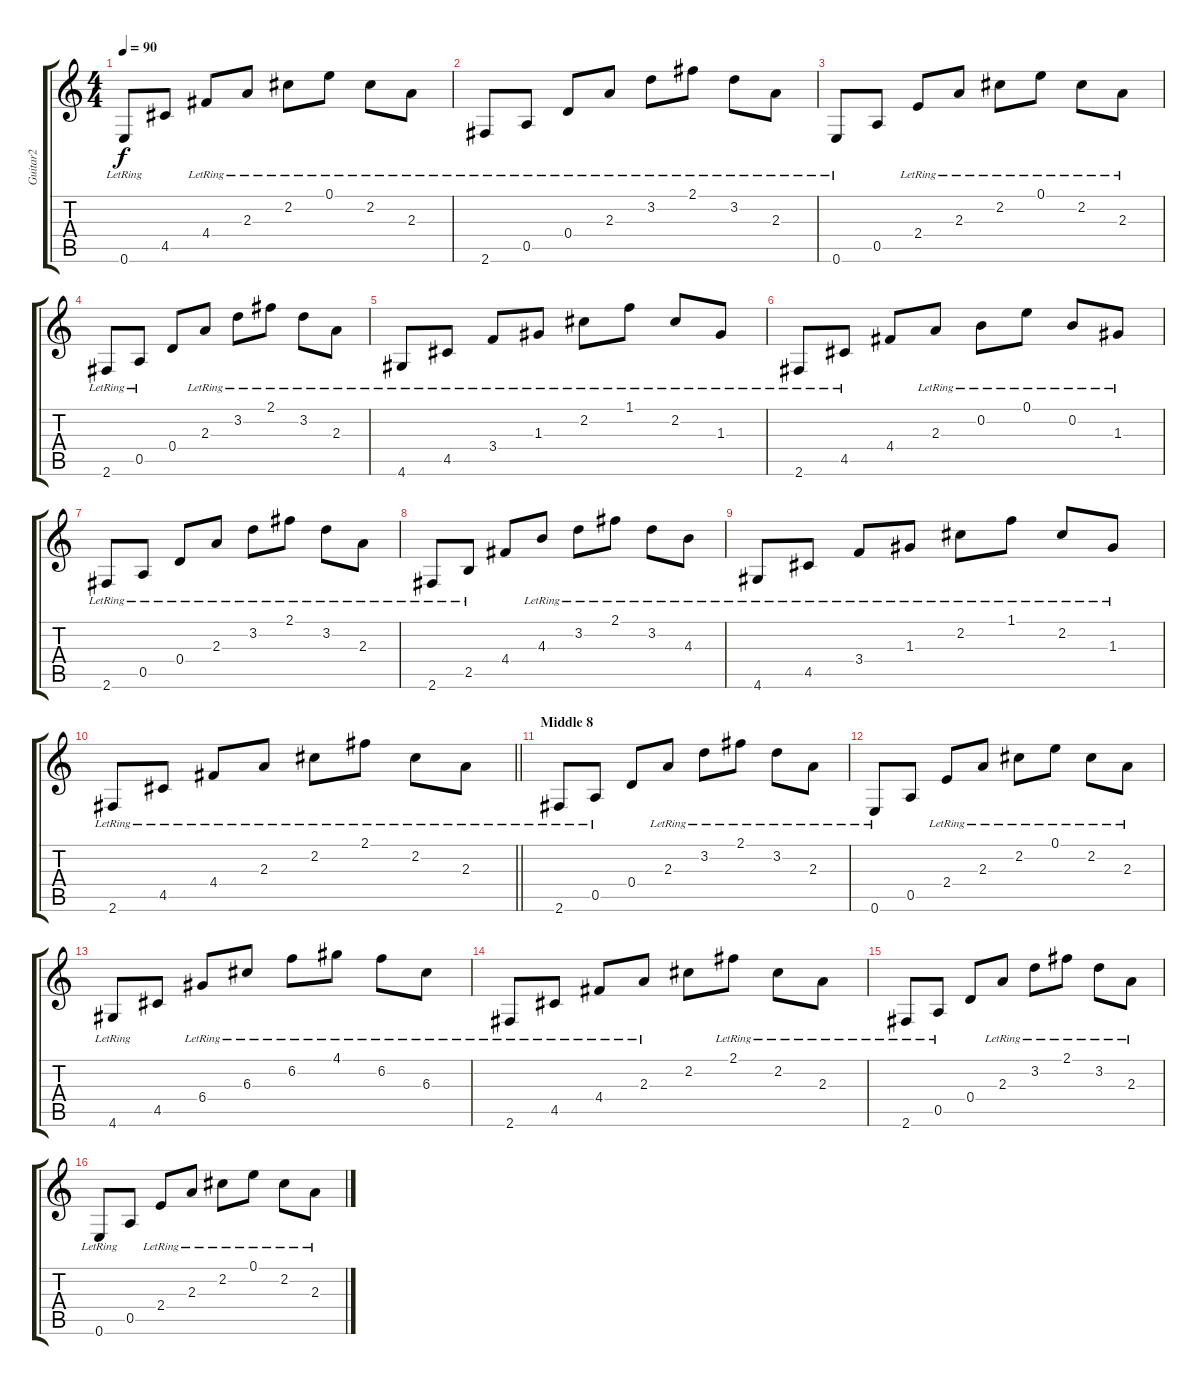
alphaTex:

\track ("Guitar2" "Guitar2") {instrument electricguitarmuted}
\staff {score tabs}
\tuning (E4 B3 G3 D3 A2 E2) {hide}
\ts (4 4)
\tempo 90
\clef g2
\ks c
0.6{lr}.8{dy f} 4.5.8 4.4{lr}.8 2.3{lr}.8 2.2{lr}.8 0.1{lr}.8 2.2{lr}.8 2.3{lr}.8 |
2.6{lr}.8 0.5{lr}.8 0.4{lr}.8 2.3{lr}.8 3.2{lr}.8 2.1{lr}.8 3.2{lr}.8 2.3{lr}.8 |
0.6{lr}.8 0.5.8 2.4{lr}.8 2.3{lr}.8 2.2{lr}.8 0.1{lr}.8 2.2{lr}.8 2.3{lr}.8 |
2.6{lr}.8 0.5{lr}.8 0.4.8 2.3{lr}.8 3.2{lr}.8 2.1{lr}.8 3.2{lr}.8 2.3{lr}.8 |
4.6{lr}.8 4.5{lr}.8 3.4{lr}.8 1.3{lr}.8 2.2{lr}.8 1.1{lr}.8 2.2{lr}.8 1.3{lr}.8 |
2.6{lr}.8 4.5{lr}.8 4.4.8 2.3{lr}.8 0.2{lr}.8 0.1{lr}.8 0.2{lr}.8 1.3{lr}.8 |
2.6{lr}.8 0.5{lr}.8 0.4{lr}.8 2.3{lr}.8 3.2{lr}.8 2.1{lr}.8 3.2{lr}.8 2.3{lr}.8 |
2.6{lr}.8 2.5{lr}.8 4.4.8 4.3{lr}.8 3.2{lr}.8 2.1{lr}.8 3.2{lr}.8 4.3{lr}.8 |
4.6{lr}.8 4.5{lr}.8 3.4{lr}.8 1.3{lr}.8 2.2{lr}.8 1.1{lr}.8 2.2{lr}.8 1.3{lr}.8 |
\barLineRight lightlight
2.6{lr}.8 4.5{lr}.8 4.4{lr}.8 2.3{lr}.8 2.2{lr}.8 2.1{lr}.8 2.2{lr}.8 2.3{lr}.8 |
\section ("" "Middle 8")
2.6{lr}.8 0.5{lr}.8 0.4.8 2.3{lr}.8 3.2{lr}.8 2.1{lr}.8 3.2{lr}.8 2.3{lr}.8 |
0.6{lr}.8 0.5.8 2.4{lr}.8 2.3{lr}.8 2.2{lr}.8 0.1{lr}.8 2.2{lr}.8 2.3{lr}.8 |
4.6{lr}.8 4.5.8 6.4{lr}.8 6.3{lr}.8 6.2{lr}.8 4.1{lr}.8 6.2{lr}.8 6.3{lr}.8 |
2.6{lr}.8 4.5{lr}.8 4.4{lr}.8 2.3{lr}.8 2.2.8 2.1{lr}.8 2.2{lr}.8 2.3{lr}.8 |
2.6{lr}.8 0.5{lr}.8 0.4.8 2.3{lr}.8 3.2{lr}.8 2.1{lr}.8 3.2{lr}.8 2.3{lr}.8 |
0.6{lr}.8 0.5.8 2.4{lr}.8 2.3{lr}.8 2.2{lr}.8 0.1{lr}.8 2.2{lr}.8 2.3{lr}.8
